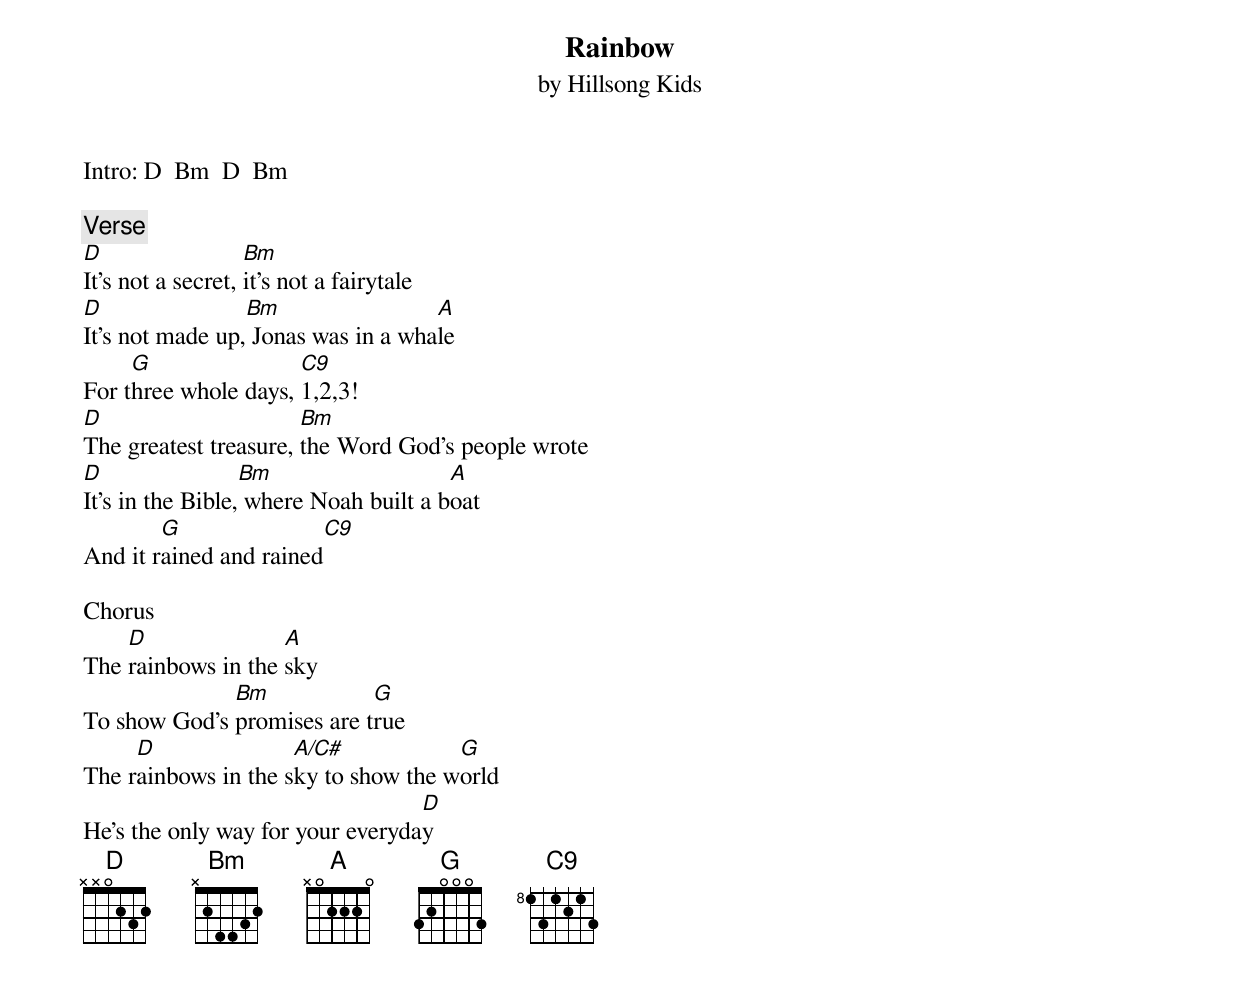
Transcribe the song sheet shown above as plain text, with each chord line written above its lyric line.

Rainbow
by Hillsong Kids

Intro: D  Bm  D  Bm

Verse
D                  Bm
It's not a secret, it's not a fairytale
D                Bm                 A
It's not made up, Jonas was in a whale
     G                C9
For three whole days, 1,2,3!
D                      Bm
The greatest treasure, the Word God's people wrote
D                 Bm                   A
It's in the Bible, where Noah built a boat
        G               C9
And it rained and rained

Chorus
    D               A
The rainbows in the sky
              Bm            G
To show God's promises are true
     D               A/C#            G
The rainbows in the sky to show the world
                                  D
He's the only way for your everyday
